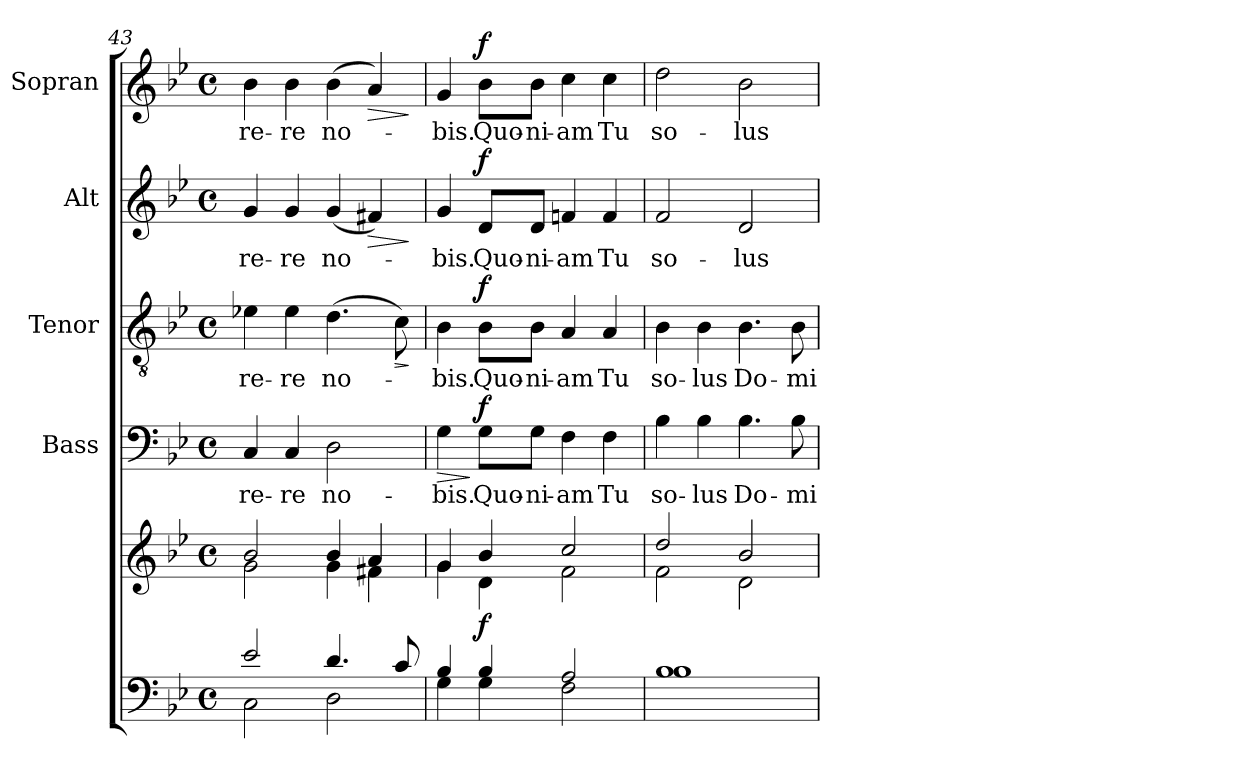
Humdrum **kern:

**kern	**kern	**dynam	**kern	**text	**dynam	**kern	**text	**dynam	**kern	**text	**dynam	**kern	**text	**dynam
*part5	*part5	*part5	*part4	*part4	*part4	*part3	*part3	*part3	*part2	*part2	*part2	*part1	*part1	*part1
*staff6	*staff5	*staff5/6	*staff4	*staff4	*staff4	*staff3	*staff3	*staff3	*staff2	*staff2	*staff2	*staff1	*staff1	*staff1
*	*	*	*I"Bass	*	*	*I"Tenor	*	*	*I"Alt	*	*	*I"Sopran	*	*
*	*	*	*I'B.	*	*	*I'T.	*	*	*I'A.	*	*	*I'S.	*	*
*clefF4	*clefG2	*	*clefF4	*	*	*clefGv2	*	*	*clefG2	*	*	*clefG2	*	*
*k[b-e-]	*k[b-e-]	*	*k[b-e-]	*	*	*k[b-e-]	*	*	*k[b-e-]	*	*	*k[b-e-]	*	*
*B-:	*B-:	*	*B-:	*	*	*B-:	*	*	*B-:	*	*	*B-:	*	*
*M4/4	*M4/4	*	*M4/4	*	*	*M4/4	*	*	*M4/4	*	*	*M4/4	*	*
*met(c)	*met(c)	*	*met(c)	*	*	*met(c)	*	*	*met(c)	*	*	*met(c)	*	*
=43	=43	=43	=43	=43	=43	=43	=43	=43	=43	=43	=43	=43	=43	=43
*^	*^	*	*	*	*	*	*	*	*	*	*	*	*	*
!	!	!	!	!	!	!LO:LY:b	!	!	!LO:LY:b	!	!	!LO:LY:b	!	!	!LO:LY:b	!
2e-/	2C\	2b-/	2g\	.	4C/	-re-	.	4e-X\	-re-	.	4g/	-re-	.	4b-\	-re-	.
!	!	!	!	!	!	!LO:LY:b	!	!	!LO:LY:b	!	!	!LO:LY:b	!	!	!LO:LY:b	!
.	.	.	.	.	4C/	-re	.	4e-\	-re	.	4g/	-re	.	4b-\	-re	.
!	!	!	!	!	!	!LO:LY:b	!	!	!LO:LY:b	!	!	!LO:LY:b	!	!	!LO:LY:b	!
4.d/	2D\	4b-/	4g\	.	2D\	no-	.	(>4.d\	no-	.	(<4g/	no-	.	(>4b-\	no-	.
!	!	!	!	!	!	!	!	!	!	!	!	!	!LO:HP:b	!	!	!LO:HP:b
.	.	4a/	4f#X\	.	.	.	.	.	.	.	4f#X/)	.	>	4a/)	.	>
!	!	!	!	!	!	!	!	!	!	!LO:HP:b	!	!	!	!	!	!
8c/	.	.	.	.	.	.	.	8c\)	.	>	.	.	.	.	.	.
*v	*v	*	*	*	*	*	*	*	*	*	*	*	*	*	*	*
*	*v	*v	*	*	*	*	*	*	*	*	*	*	*	*	*
.	.	.	.	.	.	.	.	]	.	.	]	.	.	]
=44	=44	=44	=44	=44	=44	=44	=44	=44	=44	=44	=44	=44	=44	=44
*^	*^	*	*	*	*	*	*	*	*	*	*	*	*	*
!	!	!	!	!	!	!LO:LY:b	!LO:HP:b	!	!LO:LY:b	!	!	!LO:LY:b	!	!	!LO:LY:b	!
4B-/	4G\	4g/	4g\	.	4G\	-bis.	>	4B-\	-bis.	.	4g/	-bis.	.	4g/	-bis.	.
!	!	!	!	!LO:DY:b	!	!LO:LY:b	!LO:DY:n=1:a	!	!LO:LY:b	!LO:DY:a	!	!LO:LY:b	!LO:DY:a	!	!LO:LY:b	!LO:DY:a
4B-/	4G\	4b-/	4d\	f	8G\L	Quo-	] f	8B-\L	Quo-	f	8d/L	Quo-	f	8b-\L	Quo-	f
!	!	!	!	!	!	!LO:LY:b	!	!	!LO:LY:b	!	!	!LO:LY:b	!	!	!LO:LY:b	!
.	.	.	.	.	8G\J	-ni-	.	8B-\J	-ni-	.	8d/J	-ni-	.	8b-\J	-ni-	.
!	!	!	!	!	!	!LO:LY:b	!	!	!LO:LY:b	!	!	!LO:LY:b	!	!	!LO:LY:b	!
2A/	2F\	2cc/	2f\	.	4F\	-am	.	4A/	-am	.	4fn/	-am	.	4cc\	-am	.
!	!	!	!	!	!	!LO:LY:b	!	!	!LO:LY:b	!	!	!LO:LY:b	!	!	!LO:LY:b	!
.	.	.	.	.	4F\	Tu	.	4A/	Tu	.	4f/	Tu	.	4cc\	Tu	.
=45	=45	=45	=45	=45	=45	=45	=45	=45	=45	=45	=45	=45	=45	=45	=45	=45
!	!	!	!	!	!	!LO:LY:b	!	!	!LO:LY:b	!	!	!LO:LY:b	!	!	!LO:LY:b	!
1B-	1B-	2dd/	2f\	.	4B-\	so-	.	4B-\	so-	.	2f/	so-	.	2dd\	so-	.
!	!	!	!	!	!	!LO:LY:b	!	!	!LO:LY:b	!	!	!	!	!	!	!
.	.	.	.	.	4B-\	-lus	.	4B-\	-lus	.	.	.	.	.	.	.
!	!	!	!	!	!	!LO:LY:b	!	!	!LO:LY:b	!	!	!LO:LY:b	!	!	!LO:LY:b	!
.	.	2b-/	2d\	.	4.B-\	Do-	.	4.B-\	Do-	.	2d/	-lus	.	2b-\	-lus	.
!	!	!	!	!	!	!LO:LY:b	!	!	!LO:LY:b	!	!	!	!	!	!	!
.	.	.	.	.	8B-\	-mi-	.	8B-\	-mi-	.	.	.	.	.	.	.
*v	*v	*	*	*	*	*	*	*	*	*	*	*	*	*	*	*
*	*v	*v	*	*	*	*	*	*	*	*	*	*	*	*	*
=	=	=	=	=	=	=	=	=	=	=	=	=	=	=
*-	*-	*-	*-	*-	*-	*-	*-	*-	*-	*-	*-	*-	*-	*-
